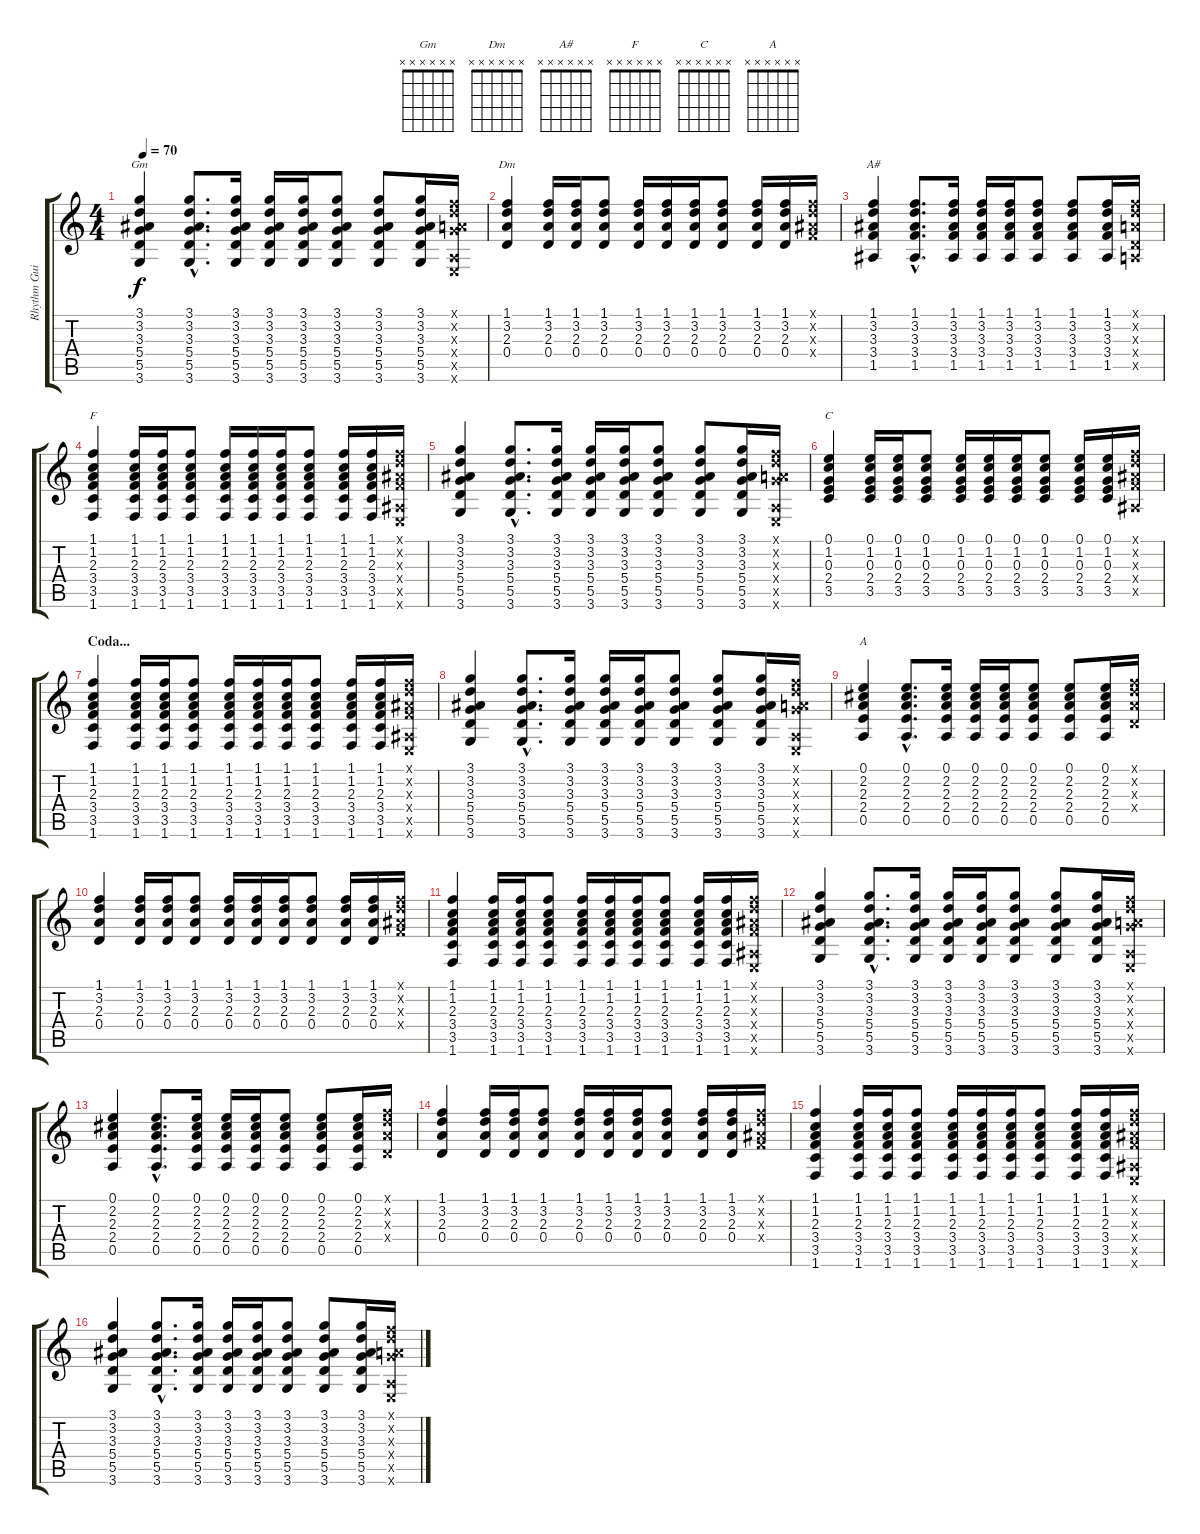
\track ("Rhythm Guitar" "Rhythm Gui") {instrument acousticguitarsteel}
\staff {score tabs}
\tuning (E4 B3 G3 D3 A2 E2) {hide}
\chord ("Gm" x x x x x x) {firstfret 0}
\chord ("Dm" x x x x x x) {firstfret 0}
\chord ("A#" x x x x x x) {firstfret 0}
\chord ("F" x x x x x x) {firstfret 0}
\chord ("C" x x x x x x) {firstfret 0}
\chord ("A" x x x x x x) {firstfret 0}
\ts (4 4)
\tempo 70
\clef g2
\ks c
(3.1 3.2 3.3 5.4 5.5 3.6).4{ch "Gm" dy f} (3.1{hac} 3.2{hac} 3.3{hac} 5.4{hac} 5.5{hac} 3.6{hac}).8{d} (3.1 3.2 3.3 5.4 5.5 3.6).16 (3.1 3.2 3.3 5.4 5.5 3.6).16 (3.1 3.2 3.3 5.4 5.5 3.6).16 (3.1 3.2 3.3 5.4 5.5 3.6).8 (3.1 3.2 3.3 5.4 5.5 3.6).8 (3.1 3.2 3.3 5.4 5.5 3.6).16 (1.1{x} 3.2{x} 2.3{x} 5.4{x} 0.5{x} 0.6{x}).16 |
(1.1 3.2 2.3 0.4).4{ch "Dm"} (1.1 3.2 2.3 0.4).16 (1.1 3.2 2.3 0.4).16 (1.1 3.2 2.3 0.4).8 (1.1 3.2 2.3 0.4).16 (1.1 3.2 2.3 0.4).16 (1.1 3.2 2.3 0.4).16 (1.1 3.2 2.3 0.4).8 (1.1 3.2 2.3 0.4).16 (1.1 3.2 2.3 0.4).16 (1.1{x} 3.2{x} 3.3{x} 3.4{x}).16 |
(1.1 3.2 3.3 3.4 1.5).4{ch "A#"} (1.1{hac} 3.2{hac} 3.3{hac} 3.4{hac} 1.5{hac}).8{d} (1.1 3.2 3.3 3.4 1.5).16 (1.1 3.2 3.3 3.4 1.5).16 (1.1 3.2 3.3 3.4 1.5).16 (1.1 3.2 3.3 3.4 1.5).8 (1.1 3.2 3.3 3.4 1.5).8 (1.1 3.2 3.3 3.4 1.5).16 (1.1{x} 3.2{x} 2.3{x} 0.4{x} 0.5{x}).16 |
(1.1 1.2 2.3 3.4 3.5 1.6).4{ch "F"} (1.1 1.2 2.3 3.4 3.5 1.6).16 (1.1 1.2 2.3 3.4 3.5 1.6).16 (1.1 1.2 2.3 3.4 3.5 1.6).8 (1.1 1.2 2.3 3.4 3.5 1.6).16 (1.1 1.2 2.3 3.4 3.5 1.6).16 (1.1 1.2 2.3 3.4 3.5 1.6).16 (1.1 1.2 2.3 3.4 3.5 1.6).8 (1.1 1.2 2.3 3.4 3.5 1.6).16 (1.1 1.2 2.3 3.4 3.5 1.6).16 (1.1{x} 3.2{x} 3.3{x} 3.4{x} 1.5{x} 0.6{x}).16 |
(3.1 3.2 3.3 5.4 5.5 3.6).4 (3.1{hac} 3.2{hac} 3.3{hac} 5.4{hac} 5.5{hac} 3.6{hac}).8{d} (3.1 3.2 3.3 5.4 5.5 3.6).16 (3.1 3.2 3.3 5.4 5.5 3.6).16 (3.1 3.2 3.3 5.4 5.5 3.6).16 (3.1 3.2 3.3 5.4 5.5 3.6).8 (3.1 3.2 3.3 5.4 5.5 3.6).8 (3.1 3.2 3.3 5.4 5.5 3.6).16 (1.1{x} 3.2{x} 2.3{x} 5.4{x} 0.5{x} 0.6{x}).16 |
(0.1 1.2 0.3 2.4 3.5).4{ch "C"} (0.1 1.2 0.3 2.4 3.5).16 (0.1 1.2 0.3 2.4 3.5).16 (0.1 1.2 0.3 2.4 3.5).8 (0.1 1.2 0.3 2.4 3.5).16 (0.1 1.2 0.3 2.4 3.5).16 (0.1 1.2 0.3 2.4 3.5).16 (0.1 1.2 0.3 2.4 3.5).8 (0.1 1.2 0.3 2.4 3.5).16 (0.1 1.2 0.3 2.4 3.5).16 (1.1{x} 3.2{x} 3.3{x} 3.4{x} 1.5{x}).16 |
\section ("" "Coda...")
(1.1 1.2 2.3 3.4 3.5 1.6).4 (1.1 1.2 2.3 3.4 3.5 1.6).16 (1.1 1.2 2.3 3.4 3.5 1.6).16 (1.1 1.2 2.3 3.4 3.5 1.6).8 (1.1 1.2 2.3 3.4 3.5 1.6).16 (1.1 1.2 2.3 3.4 3.5 1.6).16 (1.1 1.2 2.3 3.4 3.5 1.6).16 (1.1 1.2 2.3 3.4 3.5 1.6).8 (1.1 1.2 2.3 3.4 3.5 1.6).16 (1.1 1.2 2.3 3.4 3.5 1.6).16 (1.1{x} 3.2{x} 3.3{x} 3.4{x} 1.5{x} 0.6{x}).16 |
(3.1 3.2 3.3 5.4 5.5 3.6).4 (3.1{hac} 3.2{hac} 3.3{hac} 5.4{hac} 5.5{hac} 3.6{hac}).8{d} (3.1 3.2 3.3 5.4 5.5 3.6).16 (3.1 3.2 3.3 5.4 5.5 3.6).16 (3.1 3.2 3.3 5.4 5.5 3.6).16 (3.1 3.2 3.3 5.4 5.5 3.6).8 (3.1 3.2 3.3 5.4 5.5 3.6).8 (3.1 3.2 3.3 5.4 5.5 3.6).16 (1.1{x} 3.2{x} 2.3{x} 5.4{x} 0.5{x} 0.6{x}).16 |
(0.1 2.2 2.3 2.4 0.5).4{ch "A"} (0.1{hac} 2.2{hac} 2.3{hac} 2.4{hac} 0.5{hac}).8{d} (0.1 2.2 2.3 2.4 0.5).16 (0.1 2.2 2.3 2.4 0.5).16 (0.1 2.2 2.3 2.4 0.5).16 (0.1 2.2 2.3 2.4 0.5).8 (0.1 2.2 2.3 2.4 0.5).8 (0.1 2.2 2.3 2.4 0.5).16 (1.1{x} 3.2{x} 2.3{x} 0.4{x}).16 |
(1.1 3.2 2.3 0.4).4 (1.1 3.2 2.3 0.4).16 (1.1 3.2 2.3 0.4).16 (1.1 3.2 2.3 0.4).8 (1.1 3.2 2.3 0.4).16 (1.1 3.2 2.3 0.4).16 (1.1 3.2 2.3 0.4).16 (1.1 3.2 2.3 0.4).8 (1.1 3.2 2.3 0.4).16 (1.1 3.2 2.3 0.4).16 (1.1{x} 3.2{x} 3.3{x} 3.4{x}).16 |
(1.1 1.2 2.3 3.4 3.5 1.6).4 (1.1 1.2 2.3 3.4 3.5 1.6).16 (1.1 1.2 2.3 3.4 3.5 1.6).16 (1.1 1.2 2.3 3.4 3.5 1.6).8 (1.1 1.2 2.3 3.4 3.5 1.6).16 (1.1 1.2 2.3 3.4 3.5 1.6).16 (1.1 1.2 2.3 3.4 3.5 1.6).16 (1.1 1.2 2.3 3.4 3.5 1.6).8 (1.1 1.2 2.3 3.4 3.5 1.6).16 (1.1 1.2 2.3 3.4 3.5 1.6).16 (1.1{x} 3.2{x} 3.3{x} 3.4{x} 1.5{x} 0.6{x}).16 |
(3.1 3.2 3.3 5.4 5.5 3.6).4 (3.1{hac} 3.2{hac} 3.3{hac} 5.4{hac} 5.5{hac} 3.6{hac}).8{d} (3.1 3.2 3.3 5.4 5.5 3.6).16 (3.1 3.2 3.3 5.4 5.5 3.6).16 (3.1 3.2 3.3 5.4 5.5 3.6).16 (3.1 3.2 3.3 5.4 5.5 3.6).8 (3.1 3.2 3.3 5.4 5.5 3.6).8 (3.1 3.2 3.3 5.4 5.5 3.6).16 (1.1{x} 3.2{x} 2.3{x} 5.4{x} 0.5{x} 0.6{x}).16 |
(0.1 2.2 2.3 2.4 0.5).4 (0.1{hac} 2.2{hac} 2.3{hac} 2.4{hac} 0.5{hac}).8{d} (0.1 2.2 2.3 2.4 0.5).16 (0.1 2.2 2.3 2.4 0.5).16 (0.1 2.2 2.3 2.4 0.5).16 (0.1 2.2 2.3 2.4 0.5).8 (0.1 2.2 2.3 2.4 0.5).8 (0.1 2.2 2.3 2.4 0.5).16 (1.1{x} 3.2{x} 2.3{x} 0.4{x}).16 |
(1.1 3.2 2.3 0.4).4 (1.1 3.2 2.3 0.4).16 (1.1 3.2 2.3 0.4).16 (1.1 3.2 2.3 0.4).8 (1.1 3.2 2.3 0.4).16 (1.1 3.2 2.3 0.4).16 (1.1 3.2 2.3 0.4).16 (1.1 3.2 2.3 0.4).8 (1.1 3.2 2.3 0.4).16 (1.1 3.2 2.3 0.4).16 (1.1{x} 3.2{x} 3.3{x} 3.4{x}).16 |
(1.1 1.2 2.3 3.4 3.5 1.6).4 (1.1 1.2 2.3 3.4 3.5 1.6).16 (1.1 1.2 2.3 3.4 3.5 1.6).16 (1.1 1.2 2.3 3.4 3.5 1.6).8 (1.1 1.2 2.3 3.4 3.5 1.6).16 (1.1 1.2 2.3 3.4 3.5 1.6).16 (1.1 1.2 2.3 3.4 3.5 1.6).16 (1.1 1.2 2.3 3.4 3.5 1.6).8 (1.1 1.2 2.3 3.4 3.5 1.6).16 (1.1 1.2 2.3 3.4 3.5 1.6).16 (1.1{x} 3.2{x} 3.3{x} 3.4{x} 1.5{x} 0.6{x}).16 |
(3.1 3.2 3.3 5.4 5.5 3.6).4 (3.1{hac} 3.2{hac} 3.3{hac} 5.4{hac} 5.5{hac} 3.6{hac}).8{d} (3.1 3.2 3.3 5.4 5.5 3.6).16 (3.1 3.2 3.3 5.4 5.5 3.6).16 (3.1 3.2 3.3 5.4 5.5 3.6).16 (3.1 3.2 3.3 5.4 5.5 3.6).8 (3.1 3.2 3.3 5.4 5.5 3.6).8 (3.1 3.2 3.3 5.4 5.5 3.6).16 (1.1{x} 3.2{x} 2.3{x} 5.4{x} 0.5{x} 0.6{x}).16
